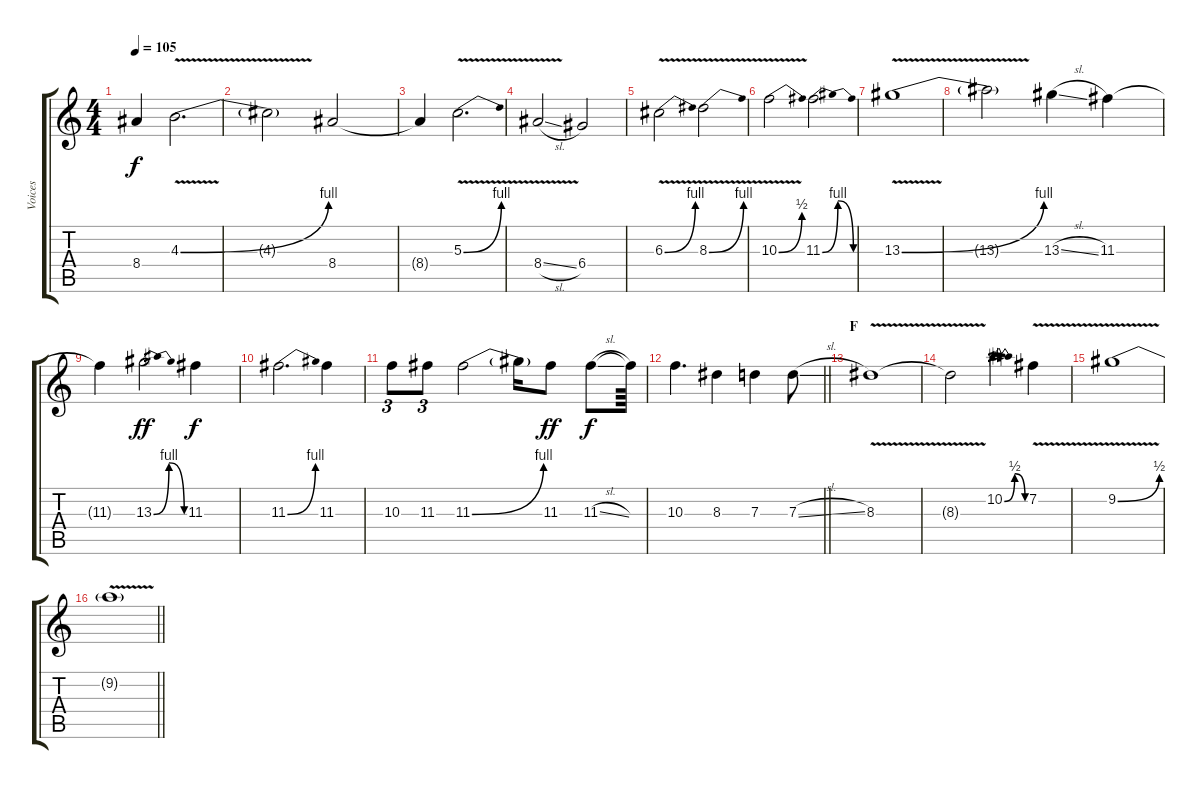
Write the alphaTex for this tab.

\track ("Voices" "Voices") {instrument distortionguitar}
\staff {score tabs}
\tuning (E4 B3 G3 D3 A2 E2) {hide}
\ts (4 4)
\tempo 105
\clef g2
\ks c
8.4{t}.4{dy f} 4.3{be (bend 0 0 60 4) v}.2{d} |
4.3{t}.2 8.4.2 |
8.4{t}.4 5.3{be (bend 0 0 60 4) v}.2{d} |
8.4{v sl}.2 6.4.2 |
6.3{be (bend 0 0 60 4) v}.2 8.3{be (bend 0 0 60 4) v}.2 |
10.3{be (bend 0 0 60 2) v}.2 11.3{be (bendrelease 0 0 15 4 15 4 60 0)}.2 |
13.3{be (bend 0 0 60 4) v}.1 |
13.3{t}.2 13.3{sl}.4 11.3.4 |
11.3{t}.4 13.3{be (bendrelease 0 0 15 4 15 4 60 0)}.2{dy ff} 11.3.4{dy f} |
11.3{be (bend 0 0 60 4)}.2{d} 11.3.4 |
10.3.8{tu (3 2)} 11.3.8{tu (3 2)} 11.3{be (bend 0 0 60 4)}.2 11.3{t}.16 11.3.8{dy ff} 11.3{sl}.8{dy f} 11.3{t}.64 |
\barLineRight lightlight
10.3.4{d} 8.3.4 7.3.4 7.3{sl}.8 |
\section ("" "F")
8.3{v}.1 |
8.3{t}.2 10.2{be (bendrelease 0 0 15 2 30 2 60 0)}.4 7.2{v}.4 |
9.2{be (bend 0 0 60 2) v}.1 |
\barLineRight lightlight
9.2{t}.1
